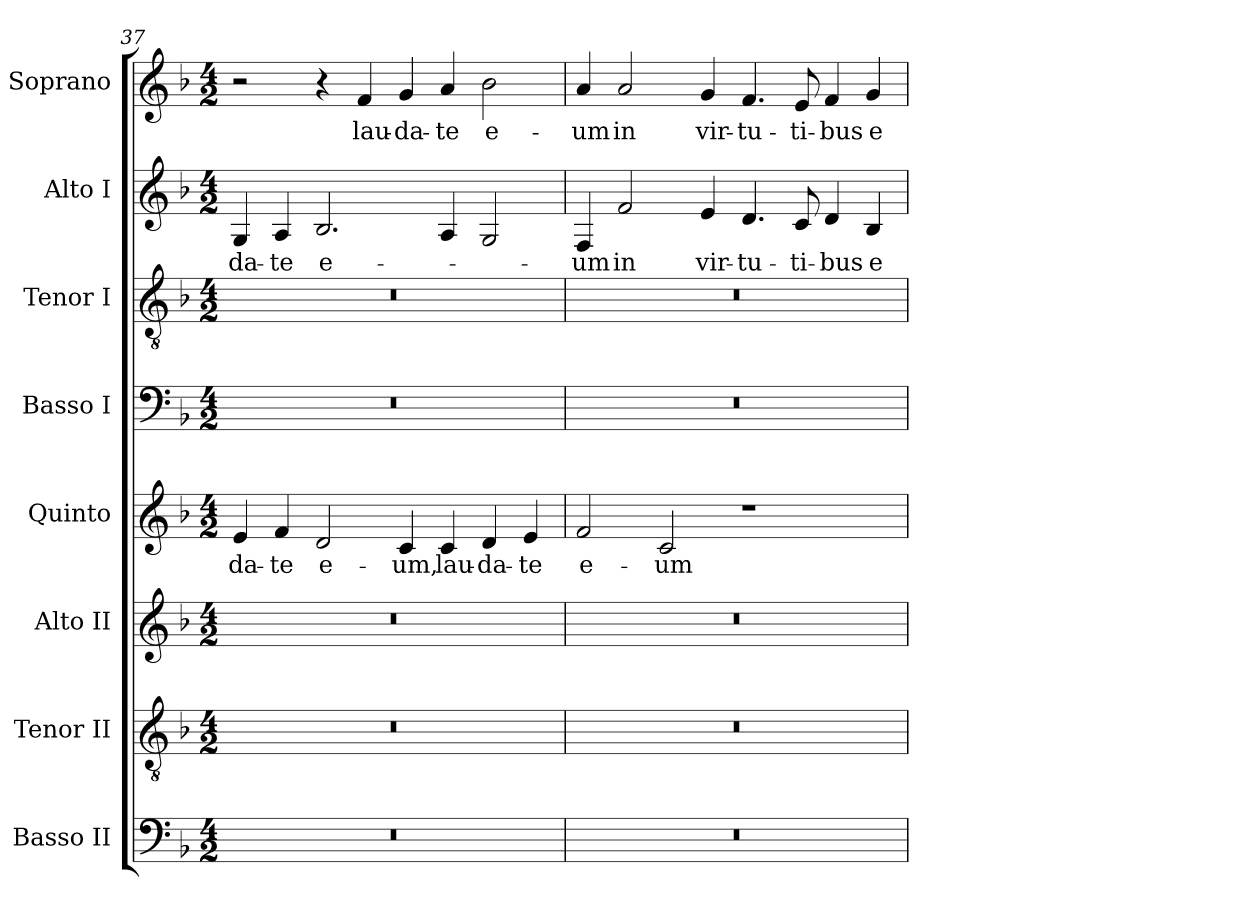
**kern	**kern	**kern	**kern	**text	**kern	**kern	**kern	**text	**kern	**text
*part8	*part7	*part6	*part5	*part5	*part4	*part3	*part2	*part2	*part1	*part1
*staff8	*staff7	*staff6	*staff5	*staff5	*staff4	*staff3	*staff2	*staff2	*staff1	*staff1
*I"Basso II	*I"Tenor II	*I"Alto II	*I"Quinto	*	*I"Basso I	*I"Tenor I	*I"Alto I	*	*I"Soprano	*
*I'B. 2	*I'T. 2	*I'A. 2	*I'Q.	*	*I'B. 1	*I'T. 1	*I'A. 1	*	*I'S.	*
*clefF4	*clefGv2	*clefG2	*clefG2	*	*clefF4	*clefGv2	*clefG2	*	*clefG2	*
*	*ITrd7c12	*	*	*	*	*ITrd7c12	*	*	*	*
*k[b-]	*k[b-]	*k[b-]	*k[b-]	*	*k[b-]	*k[b-]	*k[b-]	*	*k[b-]	*
*F:	*F:	*F:	*F:	*	*F:	*F:	*F:	*	*F:	*
*M4/2	*M4/2	*M4/2	*M4/2	*	*M4/2	*M4/2	*M4/2	*	*M4/2	*
=37	=37	=37	=37	=37	=37	=37	=37	=37	=37	=37
!LO:N:vis=1	!LO:N:vis=1	!LO:N:vis=1	!	!	!	!	!	!	!	!
!	!	!	!	!LO:LY:b:color=#000000	!LO:N:vis=1	!LO:N:vis=1	!	!	!	!
!	!	!	!	!	!	!	!	!LO:LY:b:color=#000000	!	!
0r	0r	0r	4ei/	-da-	0r	0r	4Gi/	-da-	2r	.
!	!	!	!	!LO:LY:b:color=#000000	!	!	!	!	!	!
!	!	!	!	!	!	!	!	!LO:LY:b:color=#000000	!	!
.	.	.	4fi/	-te	.	.	4Ai/	-te	.	.
!	!	!	!	!LO:LY:b:color=#000000	!	!	!	!	!	!
!	!	!	!	!	!	!	!	!LO:LY:b:color=#000000	!	!
.	.	.	2di/	e-	.	.	2.B-i/	e-	4r	.
!	!	!	!	!	!	!	!	!	!	!LO:LY:b:color=#000000
.	.	.	.	.	.	.	.	.	4fi/	lau-
!	!	!	!	!LO:LY:b:color=#000000	!	!	!	!	!	!
!	!	!	!	!	!	!	!	!	!	!LO:LY:b:color=#000000
.	.	.	4ci/	-um,	.	.	.	.	4gi/	-da-
!	!	!	!	!LO:LY:b:color=#000000	!	!	!	!	!	!
!	!	!	!	!	!	!	!	!	!	!LO:LY:b:color=#000000
.	.	.	4ci/	lau-	.	.	4Ai/	.	4ai/	-te
!	!	!	!	!LO:LY:b:color=#000000	!	!	!	!	!	!
!	!	!	!	!	!	!	!	!	!	!LO:LY:b:color=#000000
.	.	.	4di/	-da-	.	.	2Gi/	.	2b-i\	e-
!	!	!	!	!LO:LY:b:color=#000000	!	!	!	!	!	!
.	.	.	4ei/	-te	.	.	.	.	.	.
=38	=38	=38	=38	=38	=38	=38	=38	=38	=38	=38
!LO:N:vis=1	!LO:N:vis=1	!LO:N:vis=1	!	!	!	!	!	!	!	!
!	!	!	!	!LO:LY:b:color=#000000	!LO:N:vis=1	!LO:N:vis=1	!	!	!	!
!	!	!	!	!	!	!	!	!LO:LY:b:color=#000000	!	!
!	!	!	!	!	!	!	!	!	!	!LO:LY:b:color=#000000
0r	0r	0r	2fi/	e-	0r	0r	4Fi/	-um	4ai/	-um
!	!	!	!	!	!	!	!	!LO:LY:b:color=#000000	!	!
!	!	!	!	!	!	!	!	!	!	!LO:LY:b:color=#000000
.	.	.	.	.	.	.	2fi/	in	2ai/	in
!	!	!	!	!LO:LY:b:color=#000000	!	!	!	!	!	!
.	.	.	2ci/	-um	.	.	.	.	.	.
!	!	!	!	!	!	!	!	!LO:LY:b:color=#000000	!	!
!	!	!	!	!	!	!	!	!	!	!LO:LY:b:color=#000000
.	.	.	.	.	.	.	4ei/	vir-	4gi/	vir-
!	!	!	!	!	!	!	!	!LO:LY:b:color=#000000	!	!
!	!	!	!	!	!	!	!	!	!	!LO:LY:b:color=#000000
.	.	.	1r	.	.	.	4.di/	-tu-	4.fi/	-tu-
!	!	!	!	!	!	!	!	!LO:LY:b:color=#000000	!	!
!	!	!	!	!	!	!	!	!	!	!LO:LY:b:color=#000000
.	.	.	.	.	.	.	8ci/	-ti-	8ei/	-ti-
!	!	!	!	!	!	!	!	!LO:LY:b:color=#000000	!	!
!	!	!	!	!	!	!	!	!	!	!LO:LY:b:color=#000000
.	.	.	.	.	.	.	4di/	-bus	4fi/	-bus
!	!	!	!	!	!	!	!	!LO:LY:b:color=#000000	!	!
!	!	!	!	!	!	!	!	!	!	!LO:LY:b:color=#000000
.	.	.	.	.	.	.	4B-i/	e-	4gi/	e-
=	=	=	=	=	=	=	=	=	=	=
*-	*-	*-	*-	*-	*-	*-	*-	*-	*-	*-
